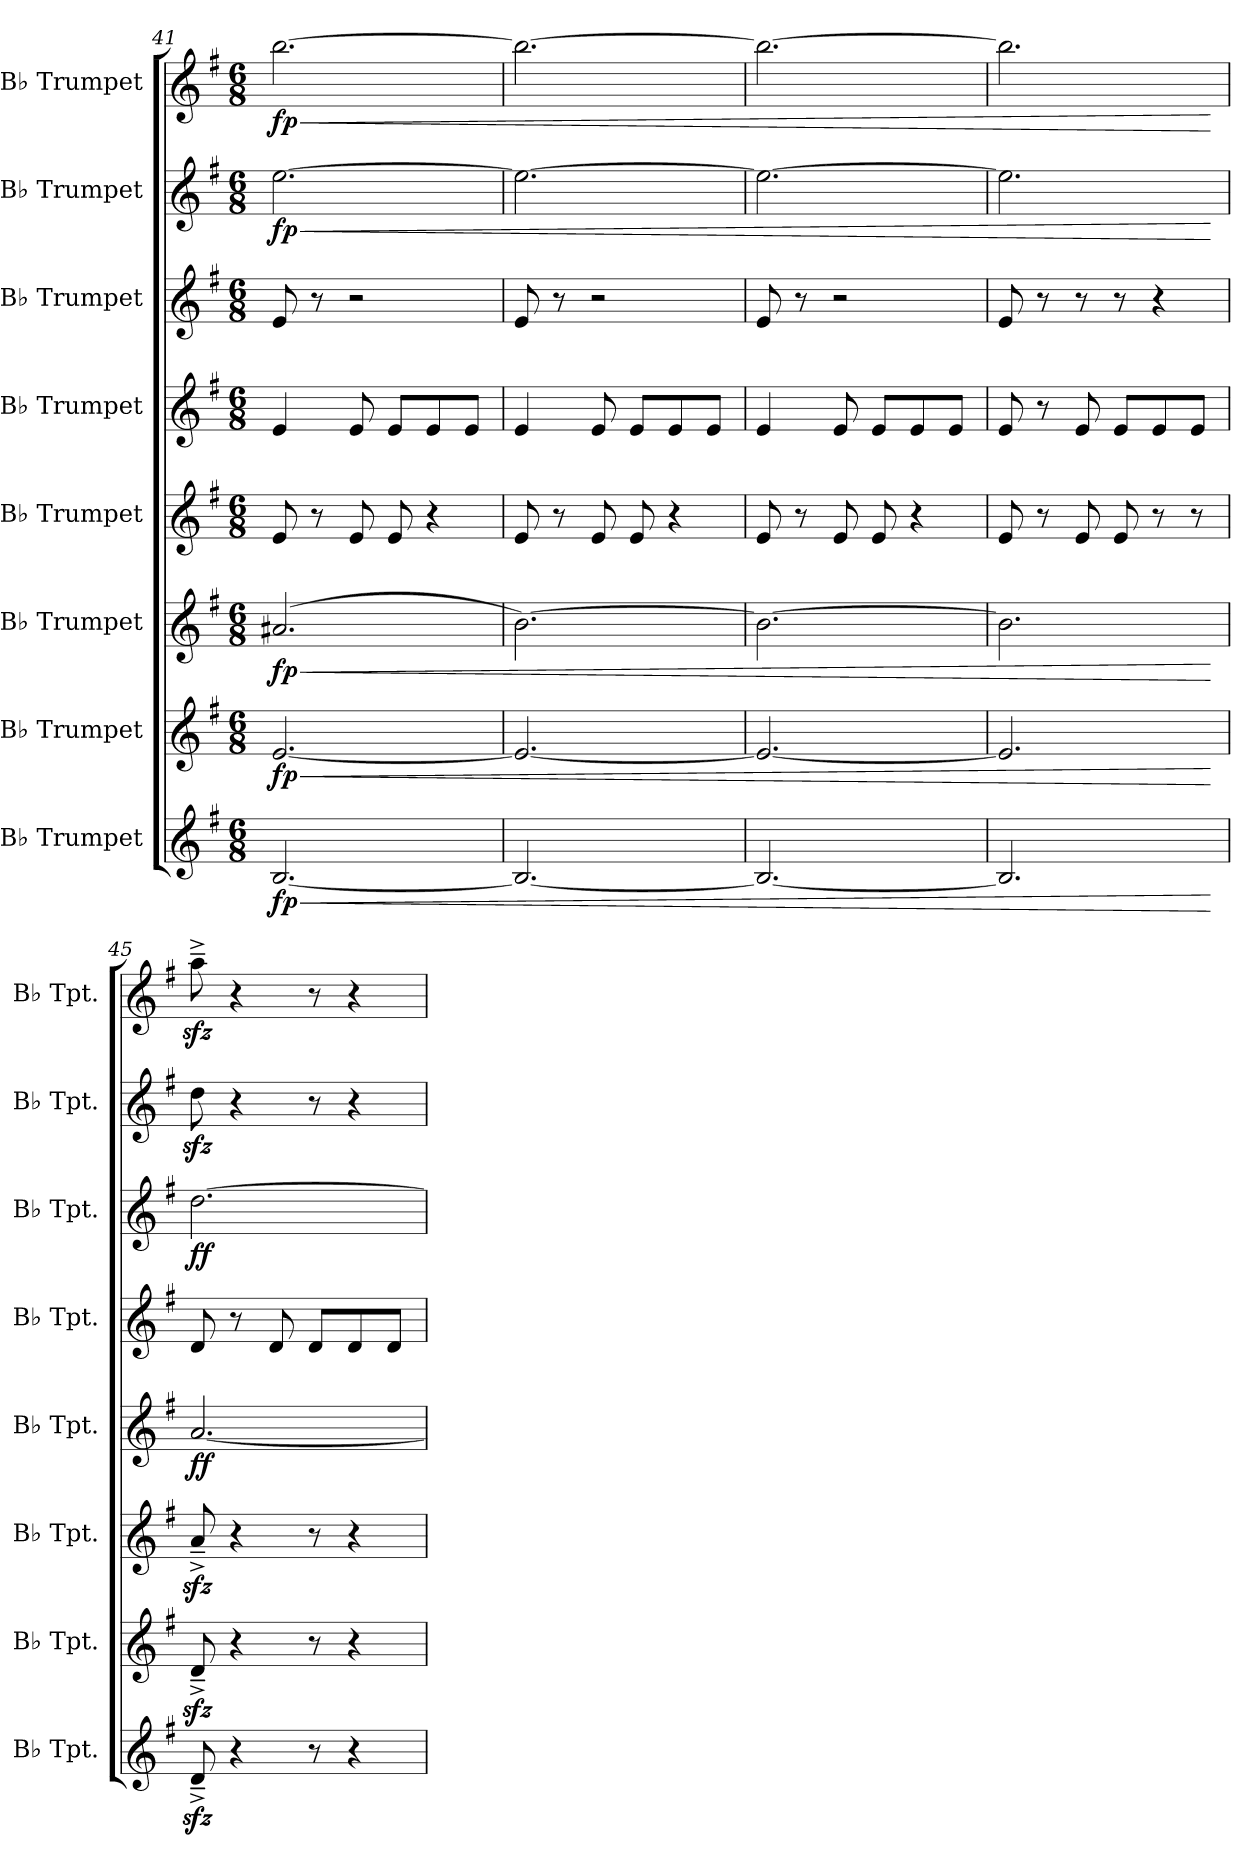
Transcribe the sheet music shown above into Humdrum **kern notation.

**kern	**dynam	**kern	**dynam	**kern	**dynam	**kern	**dynam	**kern	**kern	**dynam	**kern	**dynam	**kern	**dynam
*part8	*part8	*part7	*part7	*part6	*part6	*part5	*part5	*part4	*part3	*part3	*part2	*part2	*part1	*part1
*staff8	*staff8	*staff7	*staff7	*staff6	*staff6	*staff5	*staff5	*staff4	*staff3	*staff3	*staff2	*staff2	*staff1	*staff1
*I"B♭ Trumpet	*	*I"B♭ Trumpet	*	*I"B♭ Trumpet	*	*I"B♭ Trumpet	*	*I"B♭ Trumpet	*I"B♭ Trumpet	*	*I"B♭ Trumpet	*	*I"B♭ Trumpet	*
*I'B♭ Tpt.	*	*I'B♭ Tpt.	*	*I'B♭ Tpt.	*	*I'B♭ Tpt.	*	*I'B♭ Tpt.	*I'B♭ Tpt.	*	*I'B♭ Tpt.	*	*I'B♭ Tpt.	*
*clefG2	*	*clefG2	*	*clefG2	*	*clefG2	*	*clefG2	*clefG2	*	*clefG2	*	*clefG2	*
*ITrd1c2	*	*ITrd1c2	*	*ITrd1c2	*	*ITrd1c2	*	*ITrd1c2	*ITrd1c2	*	*ITrd1c2	*	*ITrd1c2	*
*k[b-]	*	*k[b-]	*	*k[b-]	*	*k[b-]	*	*k[b-]	*k[b-]	*	*k[b-]	*	*k[b-]	*
*M6/8	*	*M6/8	*	*M6/8	*	*M6/8	*	*M6/8	*M6/8	*	*M6/8	*	*M6/8	*
=41	=41	=41	=41	=41	=41	=41	=41	=41	=41	=41	=41	=41	=41	=41
!	!LO:HP:b	!	!LO:HP:b	!	!LO:HP:b	!	!	!	!	!	!	!LO:HP:b	!	!LO:HP:b
!	!LO:DY:n=1:b	!	!LO:DY:n=1:b	!	!LO:DY:n=1:b	!	!	!	!	!	!	!LO:DY:n=1:b	!	!LO:DY:n=1:b
[2.A/	< fp	[2.d/	< fp	(<2.g#X/	< fp	8d/	.	4d/	8d/	.	[2.dd\	< fp	[2.aa\	< fp
.	.	.	.	.	.	8r	.	.	8r	.	.	.	.	.
.	.	.	.	.	.	8d/	.	8d/	2r	.	.	.	.	.
.	.	.	.	.	.	8d/	.	8d/L	.	.	.	.	.	.
.	.	.	.	.	.	4r	.	8d/	.	.	.	.	.	.
.	.	.	.	.	.	.	.	8d/J	.	.	.	.	.	.
=42	=42	=42	=42	=42	=42	=42	=42	=42	=42	=42	=42	=42	=42	=42
2.A/_	.	2.d/_	.	[2.a\)	.	8d/	.	4d/	8d/	.	2.dd\_	.	2.aa\_	.
.	.	.	.	.	.	8r	.	.	8r	.	.	.	.	.
.	.	.	.	.	.	8d/	.	8d/	2r	.	.	.	.	.
.	.	.	.	.	.	8d/	.	8d/L	.	.	.	.	.	.
.	.	.	.	.	.	4r	.	8d/	.	.	.	.	.	.
.	.	.	.	.	.	.	.	8d/J	.	.	.	.	.	.
!!LO:PB:g=z
=43	=43	=43	=43	=43	=43	=43	=43	=43	=43	=43	=43	=43	=43	=43
2.A/_	.	2.d/_	.	2.a\_	.	8d/	.	4d/	8d/	.	2.dd\_	.	2.aa\_	.
.	.	.	.	.	.	8r	.	.	8r	.	.	.	.	.
.	.	.	.	.	.	8d/	.	8d/	2r	.	.	.	.	.
.	.	.	.	.	.	8d/	.	8d/L	.	.	.	.	.	.
.	.	.	.	.	.	4r	.	8d/	.	.	.	.	.	.
.	.	.	.	.	.	.	.	8d/J	.	.	.	.	.	.
=44	=44	=44	=44	=44	=44	=44	=44	=44	=44	=44	=44	=44	=44	=44
2.A/]	.	2.d/]	.	2.a\]	.	8d/	.	8d/	8d/	.	2.dd\]	.	2.aa\]	.
.	.	.	.	.	.	8r	.	8r	8r	.	.	.	.	.
.	.	.	.	.	.	8d/	.	8d/	8r	.	.	.	.	.
.	.	.	.	.	.	8d/	.	8d/L	8r	.	.	.	.	.
.	.	.	.	.	.	8r	.	8d/	4r	.	.	.	.	.
.	.	.	.	.	.	8r	.	8d/J	.	.	.	.	.	.
.	[	.	[	.	[	.	.	.	.	.	.	[	.	[
=45	=45	=45	=45	=45	=45	=45	=45	=45	=45	=45	=45	=45	=45	=45
!	!	!	!	!	!	!	!LO:DY:b	!	!	!LO:DY:b	!	!	!	!
8czz<~^/	.	8czz<~^/	.	8gzz<~^/	.	[2.g/	ff	8c/	[2.cc\	ff	8cczz<\	.	8ggzz<~^\	.
4r	.	4r	.	4r	.	.	.	8r	.	.	4r	.	4r	.
.	.	.	.	.	.	.	.	8c/	.	.	.	.	.	.
8r	.	8r	.	8r	.	.	.	8c/L	.	.	8r	.	8r	.
4r	.	4r	.	4r	.	.	.	8c/	.	.	4r	.	4r	.
.	.	.	.	.	.	.	.	8c/J	.	.	.	.	.	.
=	=	=	=	=	=	=	=	=	=	=	=	=	=	=
*-	*-	*-	*-	*-	*-	*-	*-	*-	*-	*-	*-	*-	*-	*-
